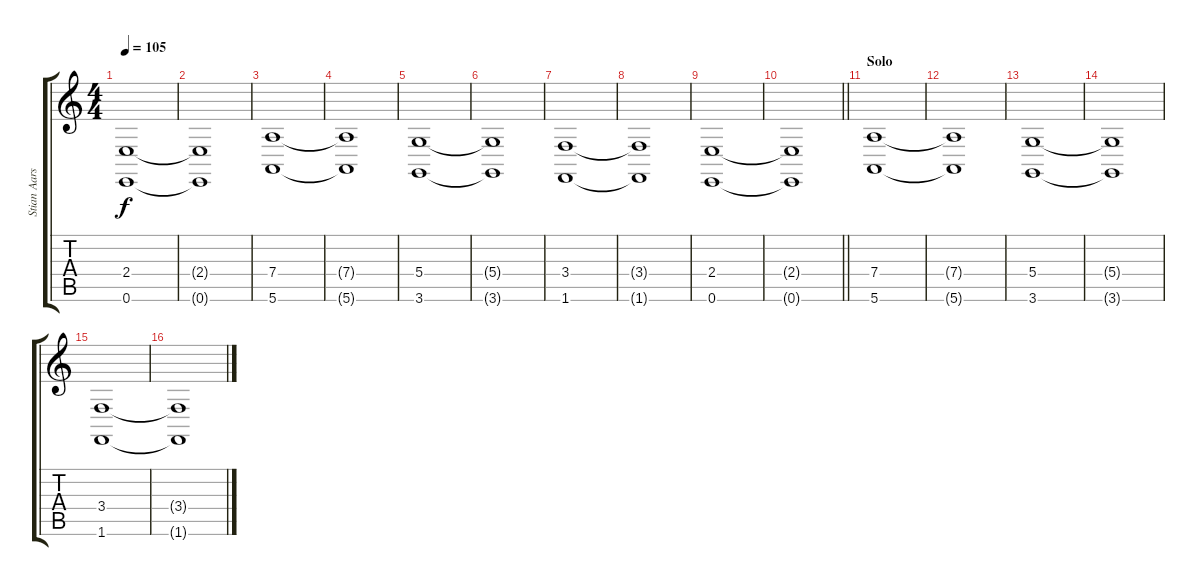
\track ("Stian Aarstad" "Stian Aars") {instrument choiraahs}
\staff {score tabs}
\tuning (E4 B3 G3 D3 A2 E2) {hide}
\ts (4 4)
\tempo 105
\clef g2
\ks c
(2.4 0.6).1{dy f} |
(2.4{t} 0.6{t}).1 |
(7.4 5.6).1 |
(7.4{t} 5.6{t}).1 |
(5.4 3.6).1 |
(5.4{t} 3.6{t}).1 |
(3.4 1.6).1 |
(3.4{t} 1.6{t}).1 |
(2.4 0.6).1 |
\barLineRight lightlight
(2.4{t} 0.6{t}).1 |
\section ("" "Solo")
(7.4 5.6).1 |
(7.4{t} 5.6{t}).1 |
(5.4 3.6).1 |
(5.4{t} 3.6{t}).1 |
(3.4 1.6).1 |
(3.4{t} 1.6{t}).1
